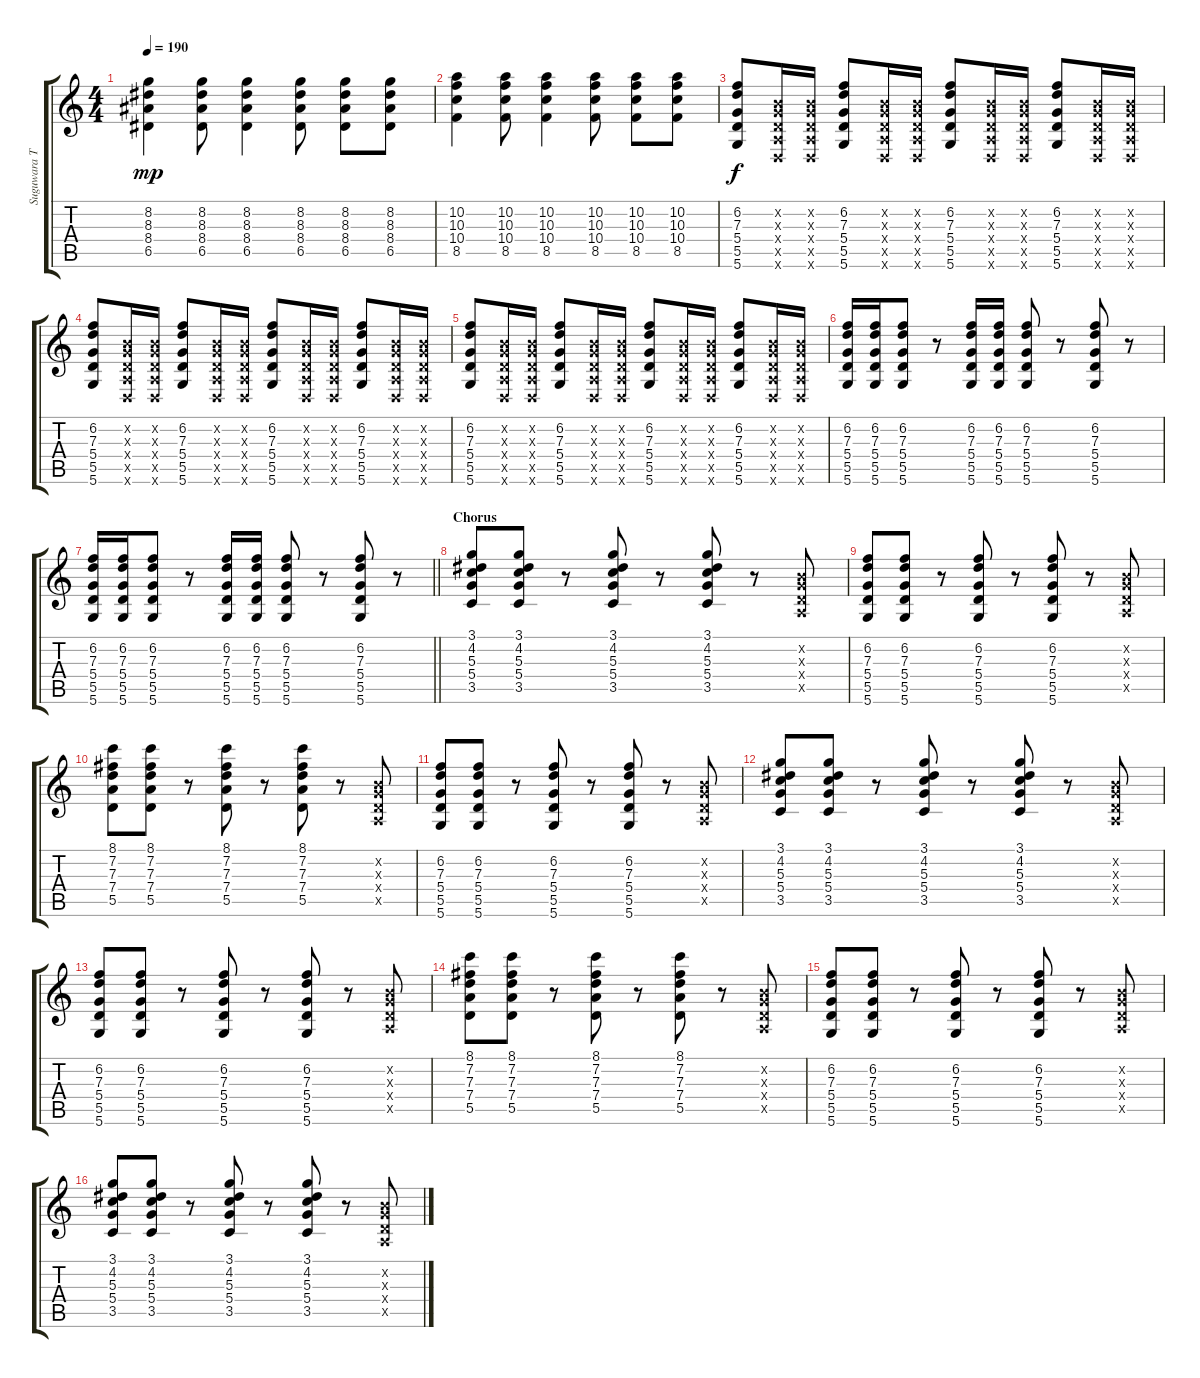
\track ("Suguwara Takuro" "Suguwara T") {instrument overdrivenguitar}
\staff {score tabs}
\tuning (E4 B3 G3 D3 A2 D2) {hide}
\ts (4 4)
\tempo 190
\clef g2
\ks c
(8.2 8.3 8.4 6.5).4{dy mp} (8.2 8.3 8.4 6.5).8 (8.2 8.3 8.4 6.5).4 (8.2 8.3 8.4 6.5).8 (8.2 8.3 8.4 6.5).8 (8.2 8.3 8.4 6.5).8 |
(10.2 10.3 10.4 8.5).4 (10.2 10.3 10.4 8.5).8 (10.2 10.3 10.4 8.5).4 (10.2 10.3 10.4 8.5).8 (10.2 10.3 10.4 8.5).8 (10.2 10.3 10.4 8.5).8 |
(6.2 7.3 5.4 5.5 5.6).8{dy f instrument overdrivenguitar} (0.2{x} 0.3{x} 0.4{x} 0.5{x} 0.6{x}).16 (0.2{x} 0.3{x} 0.4{x} 0.5{x} 0.6{x}).16 (6.2 7.3 5.4 5.5 5.6).8 (0.2{x} 0.3{x} 0.4{x} 0.5{x} 0.6{x}).16 (0.2{x} 0.3{x} 0.4{x} 0.5{x} 0.6{x}).16 (6.2 7.3 5.4 5.5 5.6).8 (0.2{x} 0.3{x} 0.4{x} 0.5{x} 0.6{x}).16 (0.2{x} 0.3{x} 0.4{x} 0.5{x} 0.6{x}).16 (6.2 7.3 5.4 5.5 5.6).8 (0.2{x} 0.3{x} 0.4{x} 0.5{x} 0.6{x}).16 (0.2{x} 0.3{x} 0.4{x} 0.5{x} 0.6{x}).16 |
(6.2 7.3 5.4 5.5 5.6).8 (0.2{x} 0.3{x} 0.4{x} 0.5{x} 0.6{x}).16 (0.2{x} 0.3{x} 0.4{x} 0.5{x} 0.6{x}).16 (6.2 7.3 5.4 5.5 5.6).8 (0.2{x} 0.3{x} 0.4{x} 0.5{x} 0.6{x}).16 (0.2{x} 0.3{x} 0.4{x} 0.5{x} 0.6{x}).16 (6.2 7.3 5.4 5.5 5.6).8 (0.2{x} 0.3{x} 0.4{x} 0.5{x} 0.6{x}).16 (0.2{x} 0.3{x} 0.4{x} 0.5{x} 0.6{x}).16 (6.2 7.3 5.4 5.5 5.6).8 (0.2{x} 0.3{x} 0.4{x} 0.5{x} 0.6{x}).16 (0.2{x} 0.3{x} 0.4{x} 0.5{x} 0.6{x}).16 |
(6.2 7.3 5.4 5.5 5.6).8 (0.2{x} 0.3{x} 0.4{x} 0.5{x} 0.6{x}).16 (0.2{x} 0.3{x} 0.4{x} 0.5{x} 0.6{x}).16 (6.2 7.3 5.4 5.5 5.6).8 (0.2{x} 0.3{x} 0.4{x} 0.5{x} 0.6{x}).16 (0.2{x} 0.3{x} 0.4{x} 0.5{x} 0.6{x}).16 (6.2 7.3 5.4 5.5 5.6).8 (0.2{x} 0.3{x} 0.4{x} 0.5{x} 0.6{x}).16 (0.2{x} 0.3{x} 0.4{x} 0.5{x} 0.6{x}).16 (6.2 7.3 5.4 5.5 5.6).8 (0.2{x} 0.3{x} 0.4{x} 0.5{x} 0.6{x}).16 (0.2{x} 0.3{x} 0.4{x} 0.5{x} 0.6{x}).16 |
(6.2 7.3 5.4 5.5 5.6).16 (6.2 7.3 5.4 5.5 5.6).16 (6.2 7.3 5.4 5.5 5.6).8 r.8 (6.2 7.3 5.4 5.5 5.6).16 (6.2 7.3 5.4 5.5 5.6).16 (6.2 7.3 5.4 5.5 5.6).8 r.8 (6.2 7.3 5.4 5.5 5.6).8 r.8 |
\barLineRight lightlight
(6.2 7.3 5.4 5.5 5.6).16 (6.2 7.3 5.4 5.5 5.6).16 (6.2 7.3 5.4 5.5 5.6).8 r.8 (6.2 7.3 5.4 5.5 5.6).16 (6.2 7.3 5.4 5.5 5.6).16 (6.2 7.3 5.4 5.5 5.6).8 r.8 (6.2 7.3 5.4 5.5 5.6).8 r.8 |
\section ("" "Chorus")
(3.1 4.2 5.3 5.4 3.5).8 (3.1 4.2 5.3 5.4 3.5).8 r.8 (3.1 4.2 5.3 5.4 3.5).8 r.8 (3.1 4.2 5.3 5.4 3.5).8 r.8 (0.2{x} 0.3{x} 0.4{x} 0.5{x}).8 |
(6.2 7.3 5.4 5.5 5.6).8 (6.2 7.3 5.4 5.5 5.6).8 r.8 (6.2 7.3 5.4 5.5 5.6).8 r.8 (6.2 7.3 5.4 5.5 5.6).8 r.8 (0.2{x} 0.3{x} 0.4{x} 0.5{x}).8 |
(8.1 7.2 7.3 7.4 5.5).8 (8.1 7.2 7.3 7.4 5.5).8 r.8 (8.1 7.2 7.3 7.4 5.5).8 r.8 (8.1 7.2 7.3 7.4 5.5).8 r.8 (0.2{x} 0.3{x} 0.4{x} 0.5{x}).8 |
(6.2 7.3 5.4 5.5 5.6).8 (6.2 7.3 5.4 5.5 5.6).8 r.8 (6.2 7.3 5.4 5.5 5.6).8 r.8 (6.2 7.3 5.4 5.5 5.6).8 r.8 (0.2{x} 0.3{x} 0.4{x} 0.5{x}).8 |
(3.1 4.2 5.3 5.4 3.5).8 (3.1 4.2 5.3 5.4 3.5).8 r.8 (3.1 4.2 5.3 5.4 3.5).8 r.8 (3.1 4.2 5.3 5.4 3.5).8 r.8 (0.2{x} 0.3{x} 0.4{x} 0.5{x}).8 |
(6.2 7.3 5.4 5.5 5.6).8 (6.2 7.3 5.4 5.5 5.6).8 r.8 (6.2 7.3 5.4 5.5 5.6).8 r.8 (6.2 7.3 5.4 5.5 5.6).8 r.8 (0.2{x} 0.3{x} 0.4{x} 0.5{x}).8 |
(8.1 7.2 7.3 7.4 5.5).8 (8.1 7.2 7.3 7.4 5.5).8 r.8 (8.1 7.2 7.3 7.4 5.5).8 r.8 (8.1 7.2 7.3 7.4 5.5).8 r.8 (0.2{x} 0.3{x} 0.4{x} 0.5{x}).8 |
(6.2 7.3 5.4 5.5 5.6).8 (6.2 7.3 5.4 5.5 5.6).8 r.8 (6.2 7.3 5.4 5.5 5.6).8 r.8 (6.2 7.3 5.4 5.5 5.6).8 r.8 (0.2{x} 0.3{x} 0.4{x} 0.5{x}).8 |
(3.1 4.2 5.3 5.4 3.5).8 (3.1 4.2 5.3 5.4 3.5).8 r.8 (3.1 4.2 5.3 5.4 3.5).8 r.8 (3.1 4.2 5.3 5.4 3.5).8 r.8 (0.2{x} 0.3{x} 0.4{x} 0.5{x}).8
